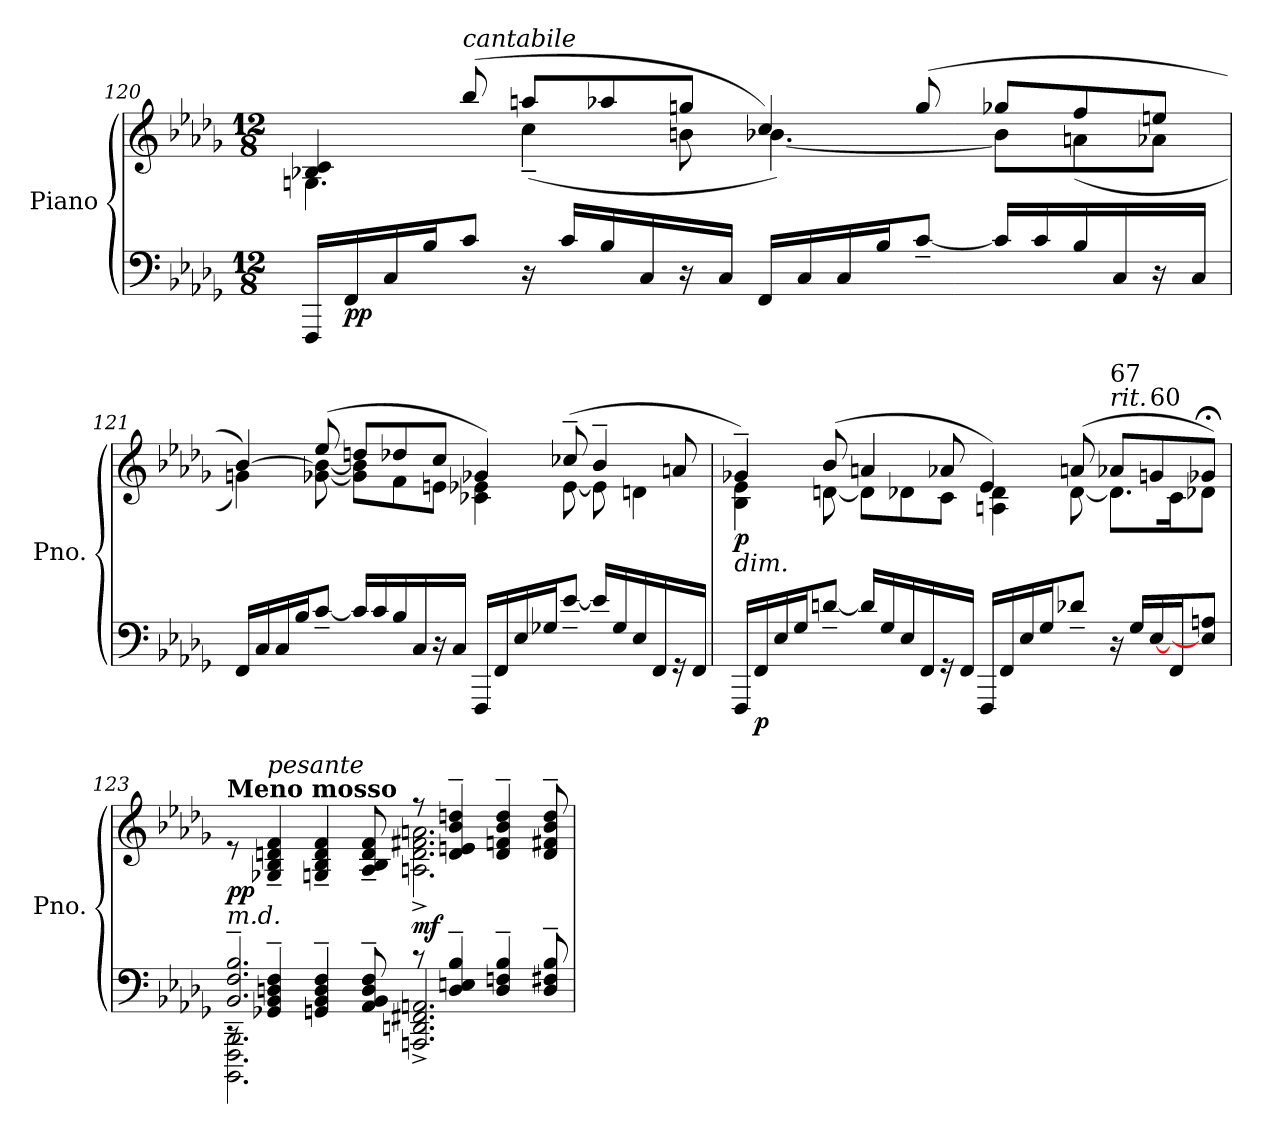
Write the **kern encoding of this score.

**kern	**kern	**dynam
*part1	*part1	*part1
*staff2	*staff1	*staff1/2
*I"Piano	*	*
*I'Pno.	*	*
*clefF4	*clefG2	*
*k[b-e-a-d-g-]	*k[b-e-a-d-g-]	*
*M12/8	*M12/8	*
=120	=120	=120
*	*^	*
*	*	*^	*
16FFF/LL	4B-X/ 4c/	4.Gn\	16ryy	.
!	!	!	!	!LO:DY:b=2
!	!	!	!	!LO:DY:n=1:b
16FF/	.	.	1ryy	p p
16C/	.	.	.	.
16B-/J	.	.	.	.
!	!LO:TX:a:i:t=cantabile	!	!	!
8c/J	(>8bb-/	.	.	.
16r	8aan/L	(<4cc~\	.	.
16c/LL	.	.	.	.
16B-/	8aa-X/	.	.	.
16C/	.	.	.	.
16r	8ggn/J	8bn\	.	.
16C/JJ	.	.	.	.
16FF/LL	4cc/)	[4.b-X\)	.	.
16C/	.	.	.	.
16C/	.	.	.	.
16B-/J	.	.	.	.
[8c~/J	(>8gg/	.	.	.
.	.	.	4..ryy	.
16c/LL]	8gg-X/L	8b-\L]	.	.
16c/	.	.	.	.
16B-/	8ff/	(<8an\	.	.
16C/	.	.	.	.
16r	8een/J	8a-X\J	.	.
16C/JJ	.	.	.	.
*	*	*v	*v	*
!!LO:LB:g=z
=121	=121	=121	=121
16FF/LL	[4b-/)	4gn\)	.
16C/	.	.	.
16C/	.	.	.
16B-/J	.	.	.
[8c~/J	(>8ee-/	[8g-X\ 8b-\_	.
16c/LL]	8ddn/L	8g-\] 8b-\]L	.
16c/	.	.	.
16B-/	8dd-X/	8f\	.
16C/	.	.	.
16r	8cc/J	8en\J	.
16C/JJ	.	.	.
16FFF/LL	4g-X/)	4c-X\ 4e-X\	.
16FF/	.	.	.
16E-/	.	.	.
16G-X/J	.	.	.
[8e-~/J	(>8cc-X~/	[8e-\	.
16e-/LL]	4b-~/	8e-\]	.
16G-/	.	.	.
16E-/	.	4dn\	.
16FF/	.	.	.
16r	8an/	.	.
16FF/JJ	.	.	.
=122	=122	=122	=122
!	!LO:TX:b:i:t=dim.	!	!
!	!	!	!LO:DY:b
16FFF/LL	4g-X~/)	4B-\ 4e-\	p
!	!	!	!LO:DY:b=2
16FF/	.	.	p
16E-/	.	.	.
16G-/J	.	.	.
[8dn~/J	(>8b-/	[8dn\	.
16d/LL]	4an/	8d\L]	.
16G-/	.	.	.
16E-/	.	8d-X\	.
16FF/	.	.	.
16r	8a-X/	8c\J	.
16FF/JJ	.	.	.
16FFF/LL	4e-/)	4An\ 4d-\	.
16FF/	.	.	.
16E-/	.	.	.
16G-/J	.	.	.
8d-X~/J	(>8an/	[8d-\	.
!	!LO:TX:a:i:t=rit.	!	!
!	!LO:TX:a:t=67	!	!
16r	8a-X/L	8.d-\L]	.
16G-/LL	.	.	.
!	!LO:TX:a:t=60	!	!
[16E-/	8gn/	.	.
16FF/J	.	16c\K	.
8E-/] 8An/J	8g-X;</J)	8d-X\J	.
!!LO:LB:g=z	!!
=123	=123	=123	=123
*^	*	*	*
*	*^	*	*	*
!	!	!	!LO:TX:a:B:t=Meno mosso	!	!
!LO:TX:a:i:t=m.d.	!	!	!	!	!
!	!	!	!	!	!LO:DY:b
8rCC	2.BBBB-\ 2.FFF\ 2.BBB-\	2.BB-/~ 2.F/~ 2.B-/~	8re	2.ryy	pp
!	!	!	!LO:TX:a:i:t=pesante	!	!
4GG-X/~ 4BB-/~ 4Dn/~ 4F/~	.	.	4G-X/~ 4B-/~ 4dn/~ 4f/~	.	.
4GGn/~ 4BB-/~ 4D/~ 4F/~	.	.	4Gn/~ 4B-/~ 4d/~ 4f/~	.	.
8AA-/~ 8BB-/~ 8D/~ 8F/~	.	.	8A-/~ 8B-/~ 8d/~ 8f/~	.	.
!	!	!	!	!	!LO:DY:b
8rc	2.AAAn/^ 2.DDn/^ 2.FF#X/^ 2.AAn/^	2.ryy	8rff	2.An\^ 2.d\^ 2.f#X\^ 2.an\^	mf
4D/~ 4En/~ 4B-/~	.	.	4d/~ 4en/~ 4b-/~ 4ddn/~	.	.
4D/~ 4Fn/~ 4B-/~	.	.	4d/~ 4fn/~ 4b-/~ 4dd/~	.	.
8D/~ 8F#X/~ 8B-/~	.	.	8d/~ 8f#X/~ 8b-/~ 8dd/~	.	.
*v	*v	*v	*	*	*
*	*v	*v	*
=	=	=
*-	*-	*-
